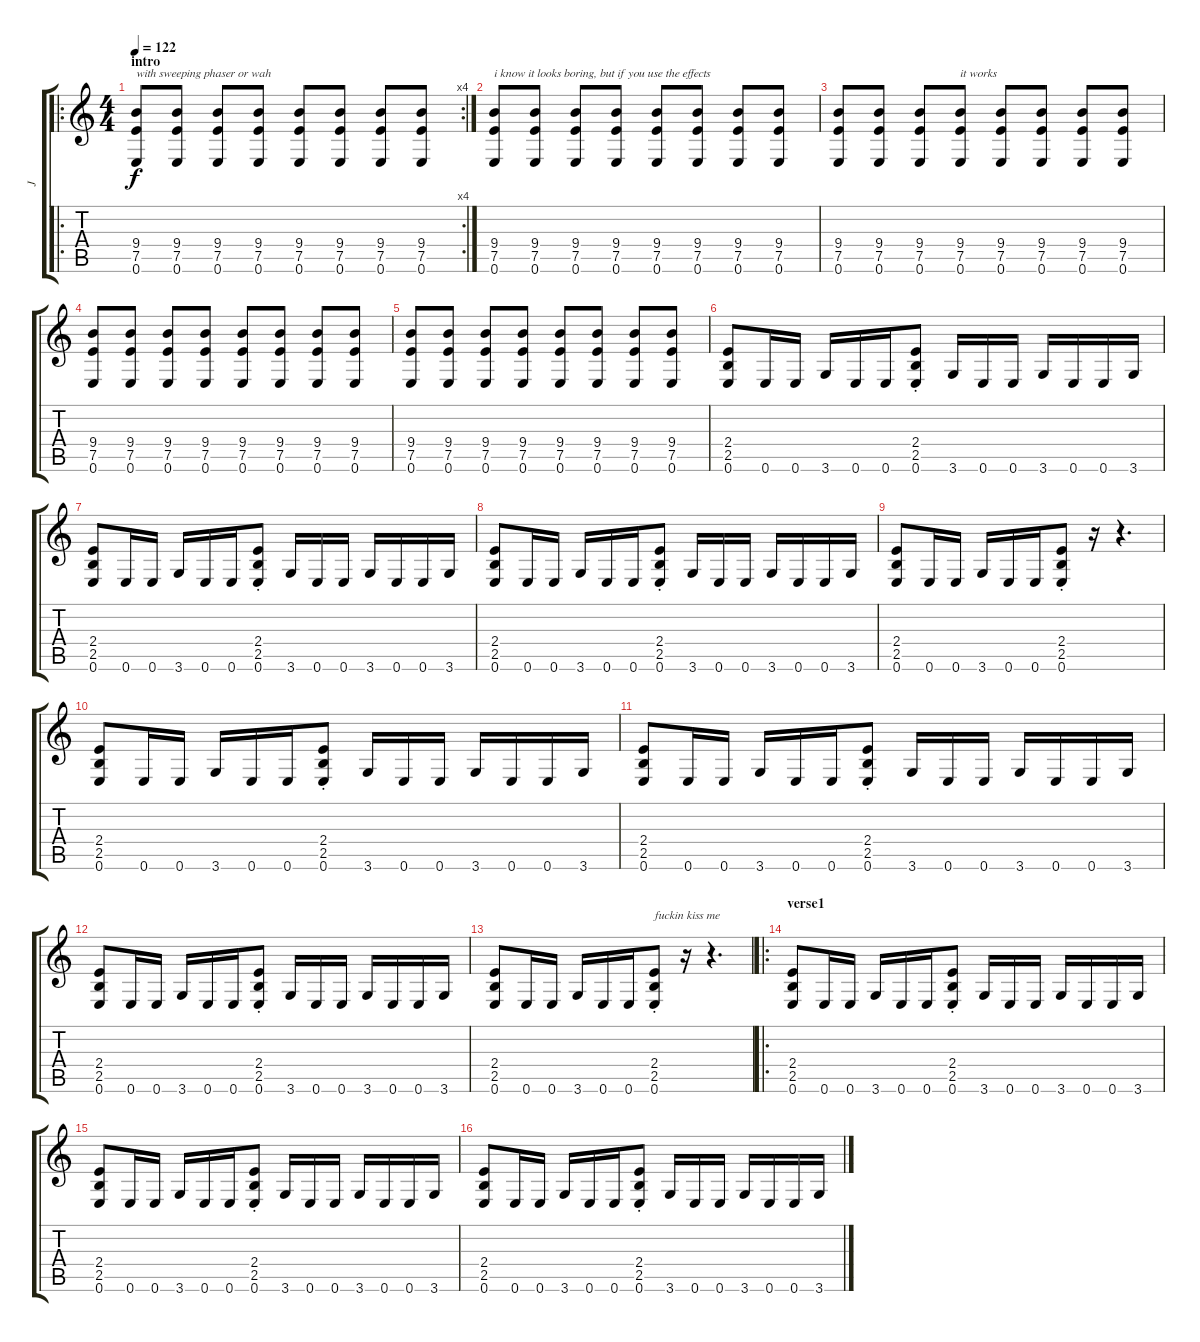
\track ("J" "J") {instrument distortionguitar}
\staff {score tabs}
\tuning (E4 B3 G3 D3 A2 E2) {hide}
\ro
\rc 4
\ts (4 4)
\section ("" "intro")
\tempo 122
\clef g2
\ks c
(9.4 7.5 0.6).8{txt "with sweeping phaser or wah" dy f instrument distortionguitar} (9.4 7.5 0.6).8 (9.4 7.5 0.6).8 (9.4 7.5 0.6).8 (9.4 7.5 0.6).8 (9.4 7.5 0.6).8 (9.4 7.5 0.6).8 (9.4 7.5 0.6).8 |
(9.4 7.5 0.6).8{txt "i know it looks boring, but if you use the effects"} (9.4 7.5 0.6).8 (9.4 7.5 0.6).8 (9.4 7.5 0.6).8 (9.4 7.5 0.6).8 (9.4 7.5 0.6).8 (9.4 7.5 0.6).8 (9.4 7.5 0.6).8 |
(9.4 7.5 0.6).8 (9.4 7.5 0.6).8 (9.4 7.5 0.6).8 (9.4 7.5 0.6).8{txt "it works"} (9.4 7.5 0.6).8 (9.4 7.5 0.6).8 (9.4 7.5 0.6).8 (9.4 7.5 0.6).8 |
(9.4 7.5 0.6).8 (9.4 7.5 0.6).8 (9.4 7.5 0.6).8 (9.4 7.5 0.6).8 (9.4 7.5 0.6).8 (9.4 7.5 0.6).8 (9.4 7.5 0.6).8 (9.4 7.5 0.6).8 |
(9.4 7.5 0.6).8 (9.4 7.5 0.6).8 (9.4 7.5 0.6).8 (9.4 7.5 0.6).8 (9.4 7.5 0.6).8 (9.4 7.5 0.6).8 (9.4 7.5 0.6).8 (9.4 7.5 0.6).8 |
(2.4 2.5 0.6).8 0.6.16 0.6.16 3.6.16 0.6.16 0.6.16 (2.4{st} 2.5{st} 0.6{st}).8 3.6.16 0.6.16 0.6.16 3.6.16 0.6.16 0.6.16 3.6.16 |
(2.4 2.5 0.6).8 0.6.16 0.6.16 3.6.16 0.6.16 0.6.16 (2.4{st} 2.5{st} 0.6{st}).8 3.6.16 0.6.16 0.6.16 3.6.16 0.6.16 0.6.16 3.6.16 |
(2.4 2.5 0.6).8 0.6.16 0.6.16 3.6.16 0.6.16 0.6.16 (2.4{st} 2.5{st} 0.6{st}).8 3.6.16 0.6.16 0.6.16 3.6.16 0.6.16 0.6.16 3.6.16 |
(2.4 2.5 0.6).8 0.6.16 0.6.16 3.6.16 0.6.16 0.6.16 (2.4{st} 2.5{st} 0.6{st}).8 r.16 r.4{d} |
(2.4 2.5 0.6).8 0.6.16 0.6.16 3.6.16 0.6.16 0.6.16 (2.4{st} 2.5{st} 0.6{st}).8 3.6.16 0.6.16 0.6.16 3.6.16 0.6.16 0.6.16 3.6.16 |
(2.4 2.5 0.6).8 0.6.16 0.6.16 3.6.16 0.6.16 0.6.16 (2.4{st} 2.5{st} 0.6{st}).8 3.6.16 0.6.16 0.6.16 3.6.16 0.6.16 0.6.16 3.6.16 |
(2.4 2.5 0.6).8 0.6.16 0.6.16 3.6.16 0.6.16 0.6.16 (2.4{st} 2.5{st} 0.6{st}).8 3.6.16 0.6.16 0.6.16 3.6.16 0.6.16 0.6.16 3.6.16 |
(2.4 2.5 0.6).8 0.6.16 0.6.16 3.6.16 0.6.16 0.6.16 (2.4{st} 2.5{st} 0.6{st}).8{txt "fuckin kiss me"} r.16 r.4{d} |
\ro
\section ("" "verse1")
(2.4 2.5 0.6).8 0.6.16 0.6.16 3.6.16 0.6.16 0.6.16 (2.4{st} 2.5{st} 0.6{st}).8 3.6.16 0.6.16 0.6.16 3.6.16 0.6.16 0.6.16 3.6.16 |
(2.4 2.5 0.6).8 0.6.16 0.6.16 3.6.16 0.6.16 0.6.16 (2.4{st} 2.5{st} 0.6{st}).8 3.6.16 0.6.16 0.6.16 3.6.16 0.6.16 0.6.16 3.6.16 |
(2.4 2.5 0.6).8 0.6.16 0.6.16 3.6.16 0.6.16 0.6.16 (2.4{st} 2.5{st} 0.6{st}).8 3.6.16 0.6.16 0.6.16 3.6.16 0.6.16 0.6.16 3.6.16
